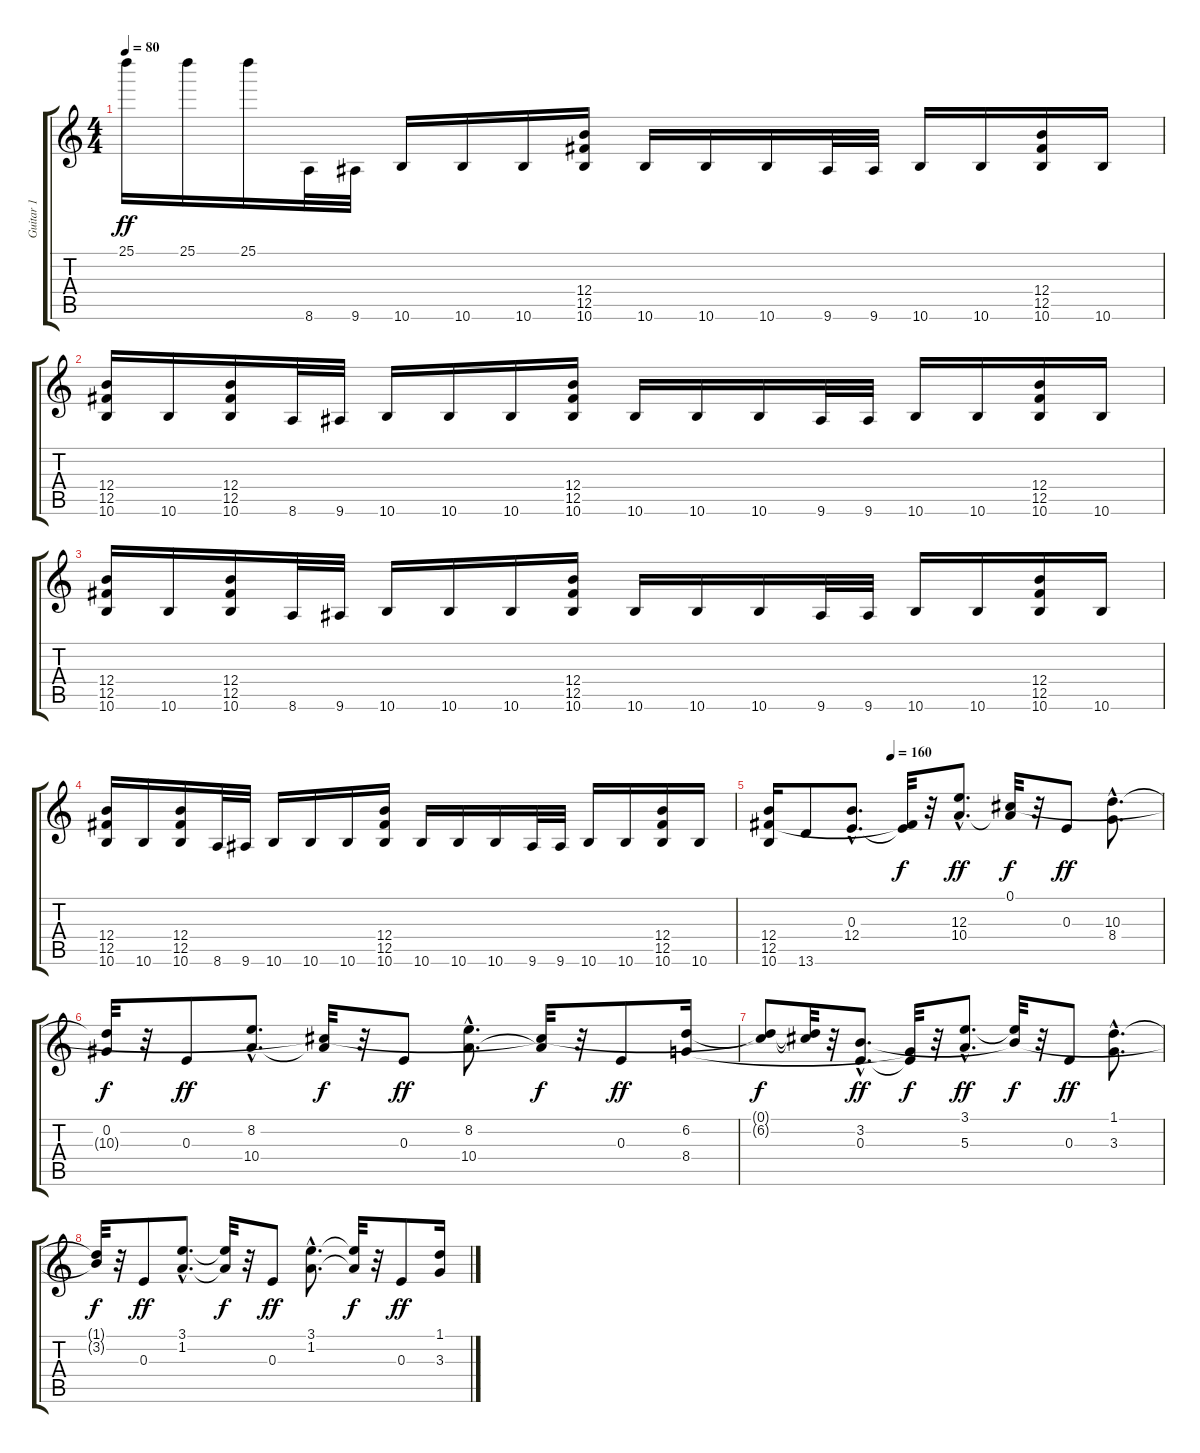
\track ("Guitar 1" "Guitar 1") {instrument overdrivenguitar}
\staff {score tabs}
\tuning (Db4 Ab3 E3 B2 Gb2 Db2) {hide}
\ts (4 4)
\tempo 80
\clef g2
\ks c
25.1.16{dy ff} 25.1.16 25.1.16 8.6.32 9.6.32 10.6.16 10.6.16 10.6.16 (12.4 12.5 10.6).16 10.6.16 10.6.16 10.6.16 9.6.32 9.6.32 10.6.16 10.6.16 (12.4 12.5 10.6).16 10.6.16 |
(12.4 12.5 10.6).16 10.6.16 (12.4 12.5 10.6).16 8.6.32 9.6.32 10.6.16 10.6.16 10.6.16 (12.4 12.5 10.6).16 10.6.16 10.6.16 10.6.16 9.6.32 9.6.32 10.6.16 10.6.16 (12.4 12.5 10.6).16 10.6.16 |
(12.4 12.5 10.6).16 10.6.16 (12.4 12.5 10.6).16 8.6.32 9.6.32 10.6.16 10.6.16 10.6.16 (12.4 12.5 10.6).16 10.6.16 10.6.16 10.6.16 9.6.32 9.6.32 10.6.16 10.6.16 (12.4 12.5 10.6).16 10.6.16 |
(12.4 12.5 10.6).16 10.6.16 (12.4 12.5 10.6).16 8.6.32 9.6.32 10.6.16 10.6.16 10.6.16 (12.4 12.5 10.6).16 10.6.16 10.6.16 10.6.16 9.6.32 9.6.32 10.6.16 10.6.16 (12.4 12.5 10.6).16 10.6.16 |
\tempo (160 0.3125)
(12.4 12.5 10.6).16 13.6.8 (0.3{hac} 12.4{hac}).8{d instrument distortionguitar} (0.3{t} 12.5{t}).32{dy f} r.32 (12.3{hac} 10.4{hac}).8{d dy ff} (0.1 10.4{t}).32{dy f} r.32 0.3.8{dy ff} (10.3{hac} 8.4{hac}).8{d} |
(0.2 10.3{t}).32{dy f} r.32 0.3.8{dy ff} (8.2{hac} 10.4{hac}).8{d} (0.1{t} 10.4{t}).32{dy f} r.32 0.3.8{dy ff} (8.2{hac} 10.4{hac}).8{d} (0.1{t} 10.4{t}).32{dy f} r.32 0.3.8{dy ff} (6.2 8.4).16 |
(0.1{t} 6.2{t}).8{dy f} (0.1{t} 6.2{t}).32 r.32 (3.2{hac} 0.3{hac}).8{d dy ff} (0.3{t} 8.4{t}).32{dy f} r.32 (3.1{hac} 5.3{hac}).8{d dy ff} (3.1{t} 3.2{t}).32{dy f} r.32 0.3.8{dy ff} (1.1{hac} 3.3{hac}).8{d} |
(1.1{t} 3.2{t}).32{dy f} r.32 0.3.8{dy ff} (3.1{hac} 1.2{hac}).8{d} (3.1{t} 1.2{t}).32{dy f} r.32 0.3.8{dy ff} (3.1{hac} 1.2{hac}).8{d} (3.1{t} 1.2{t}).32{dy f} r.32 0.3.8{dy ff} (1.1 3.3).16
